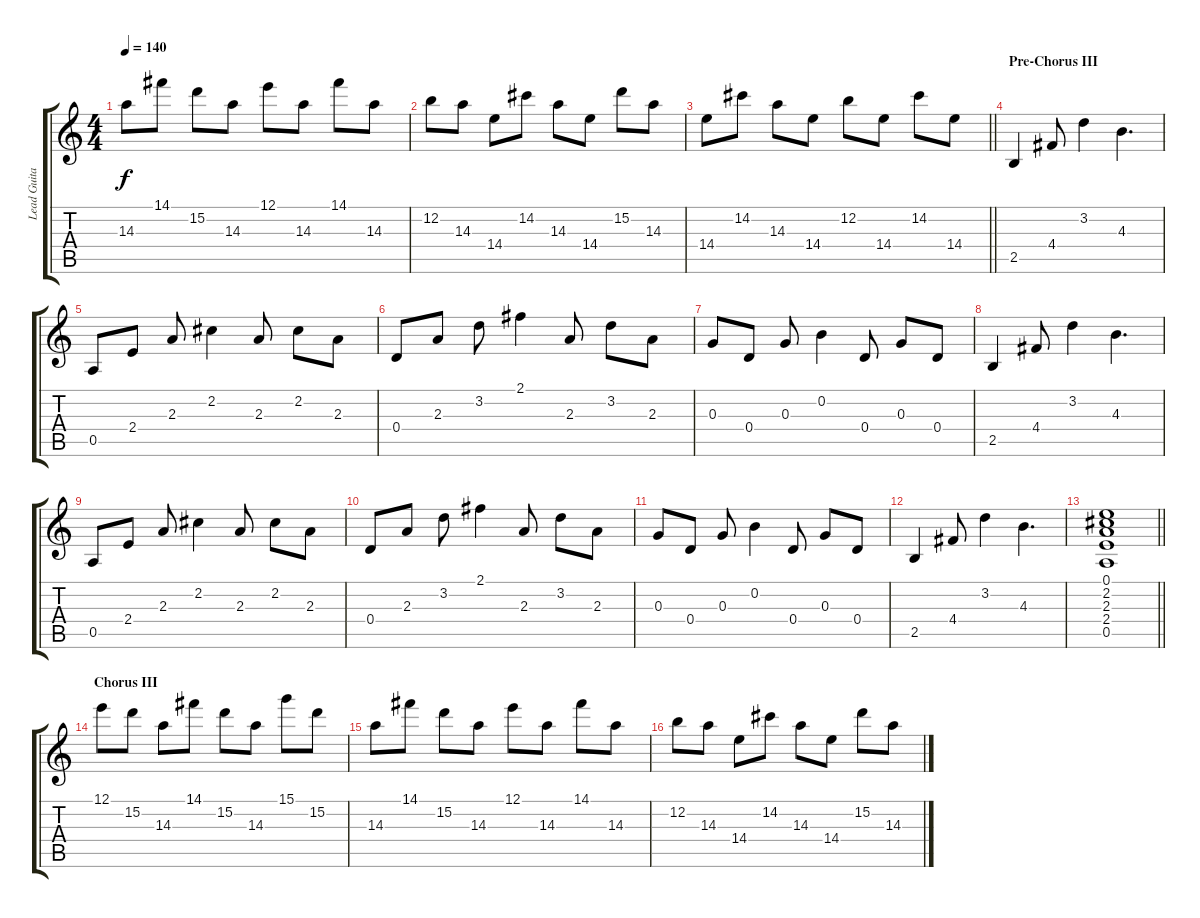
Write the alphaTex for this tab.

\track ("Lead Guitar" "Lead Guita") {instrument electricguitarclean}
\staff {score tabs}
\tuning (E4 B3 G3 D3 A2 E2) {hide}
\ts (4 4)
\tempo 140
\clef g2
\ks c
14.3.8{dy f} 14.1.8 15.2.8 14.3.8 12.1.8 14.3.8 14.1.8 14.3.8 |
12.2.8 14.3.8 14.4.8 14.2.8 14.3.8 14.4.8 15.2.8 14.3.8 |
\barLineRight lightlight
14.4.8 14.2.8 14.3.8 14.4.8 12.2.8 14.4.8 14.2.8 14.4.8 |
\section ("" "Pre-Chorus III")
2.5.4 4.4.8 3.2.4 4.3.4{d} |
0.5.8 2.4.8 2.3.8 2.2.4 2.3.8 2.2.8 2.3.8 |
0.4.8 2.3.8 3.2.8 2.1.4 2.3.8 3.2.8 2.3.8 |
0.3.8 0.4.8 0.3.8 0.2.4 0.4.8 0.3.8 0.4.8 |
2.5.4 4.4.8 3.2.4 4.3.4{d} |
0.5.8 2.4.8 2.3.8 2.2.4 2.3.8 2.2.8 2.3.8 |
0.4.8 2.3.8 3.2.8 2.1.4 2.3.8 3.2.8 2.3.8 |
0.3.8 0.4.8 0.3.8 0.2.4 0.4.8 0.3.8 0.4.8 |
2.5.4 4.4.8 3.2.4 4.3.4{d} |
\barLineRight lightlight
(0.1 2.2 2.3 2.4 0.5).1 |
\section ("" "Chorus III")
12.1.8 15.2.8 14.3.8 14.1.8 15.2.8 14.3.8 15.1.8 15.2.8 |
14.3.8 14.1.8 15.2.8 14.3.8 12.1.8 14.3.8 14.1.8 14.3.8 |
12.2.8 14.3.8 14.4.8 14.2.8 14.3.8 14.4.8 15.2.8 14.3.8
